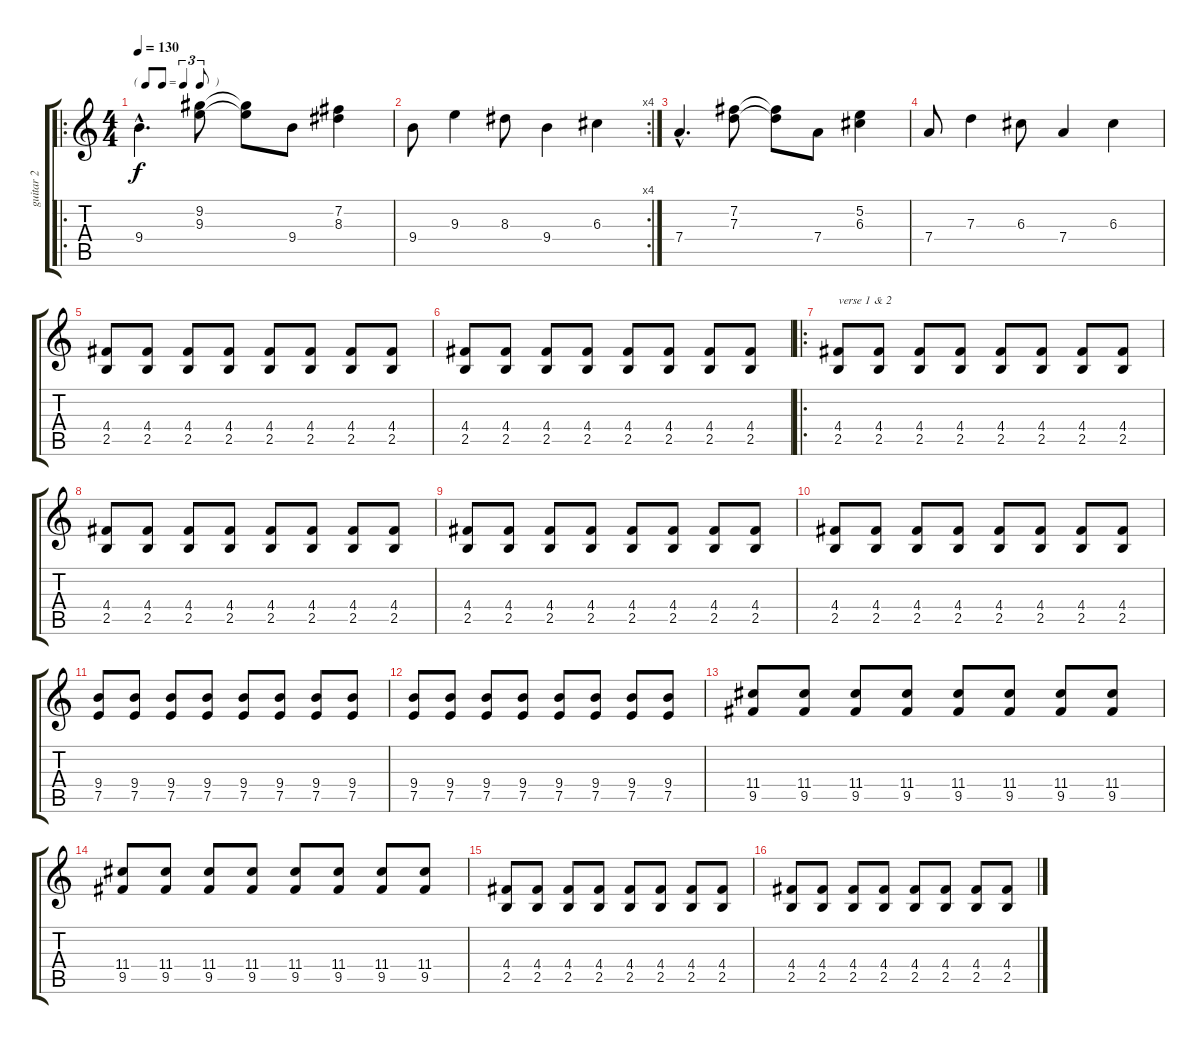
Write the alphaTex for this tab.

\track ("guitar 2" "guitar 2") {instrument distortionguitar}
\staff {score tabs}
\tuning (E4 B3 G3 D3 A2 E2) {hide}
\ro
\ts (4 4)
\tf triplet8th
\tempo 130
\clef g2
\ks c
9.4{hac}.4{d dy f instrument distortionguitar} (9.2 9.3).8 (9.2{t} 9.3{t}).8 9.4.8 (7.2 8.3).4 |
\rc 4
9.4.8 9.3.4 8.3.8 9.4.4 6.3.4 |
7.4{hac}.4{d} (7.2 7.3).8 (7.2{t} 7.3{t}).8 7.4.8 (5.2 6.3).4 |
7.4.8 7.3.4 6.3.8 7.4.4 6.3.4 |
(4.4 2.5).8 (4.4 2.5).8 (4.4 2.5).8 (4.4 2.5).8 (4.4 2.5).8 (4.4 2.5).8 (4.4 2.5).8 (4.4 2.5).8 |
(4.4 2.5).8 (4.4 2.5).8 (4.4 2.5).8 (4.4 2.5).8 (4.4 2.5).8 (4.4 2.5).8 (4.4 2.5).8 (4.4 2.5).8 |
\ro
(4.4 2.5).8{txt "verse 1 & 2"} (4.4 2.5).8 (4.4 2.5).8 (4.4 2.5).8 (4.4 2.5).8 (4.4 2.5).8 (4.4 2.5).8 (4.4 2.5).8 |
(4.4 2.5).8 (4.4 2.5).8 (4.4 2.5).8 (4.4 2.5).8 (4.4 2.5).8 (4.4 2.5).8 (4.4 2.5).8 (4.4 2.5).8 |
(4.4 2.5).8 (4.4 2.5).8 (4.4 2.5).8 (4.4 2.5).8 (4.4 2.5).8 (4.4 2.5).8 (4.4 2.5).8 (4.4 2.5).8 |
(4.4 2.5).8 (4.4 2.5).8 (4.4 2.5).8 (4.4 2.5).8 (4.4 2.5).8 (4.4 2.5).8 (4.4 2.5).8 (4.4 2.5).8 |
(9.4 7.5).8 (9.4 7.5).8 (9.4 7.5).8 (9.4 7.5).8 (9.4 7.5).8 (9.4 7.5).8 (9.4 7.5).8 (9.4 7.5).8 |
(9.4 7.5).8 (9.4 7.5).8 (9.4 7.5).8 (9.4 7.5).8 (9.4 7.5).8 (9.4 7.5).8 (9.4 7.5).8 (9.4 7.5).8 |
(11.4 9.5).8 (11.4 9.5).8 (11.4 9.5).8 (11.4 9.5).8 (11.4 9.5).8 (11.4 9.5).8 (11.4 9.5).8 (11.4 9.5).8 |
(11.4 9.5).8 (11.4 9.5).8 (11.4 9.5).8 (11.4 9.5).8 (11.4 9.5).8 (11.4 9.5).8 (11.4 9.5).8 (11.4 9.5).8 |
(4.4 2.5).8 (4.4 2.5).8 (4.4 2.5).8 (4.4 2.5).8 (4.4 2.5).8 (4.4 2.5).8 (4.4 2.5).8 (4.4 2.5).8 |
(4.4 2.5).8 (4.4 2.5).8 (4.4 2.5).8 (4.4 2.5).8 (4.4 2.5).8 (4.4 2.5).8 (4.4 2.5).8 (4.4 2.5).8
